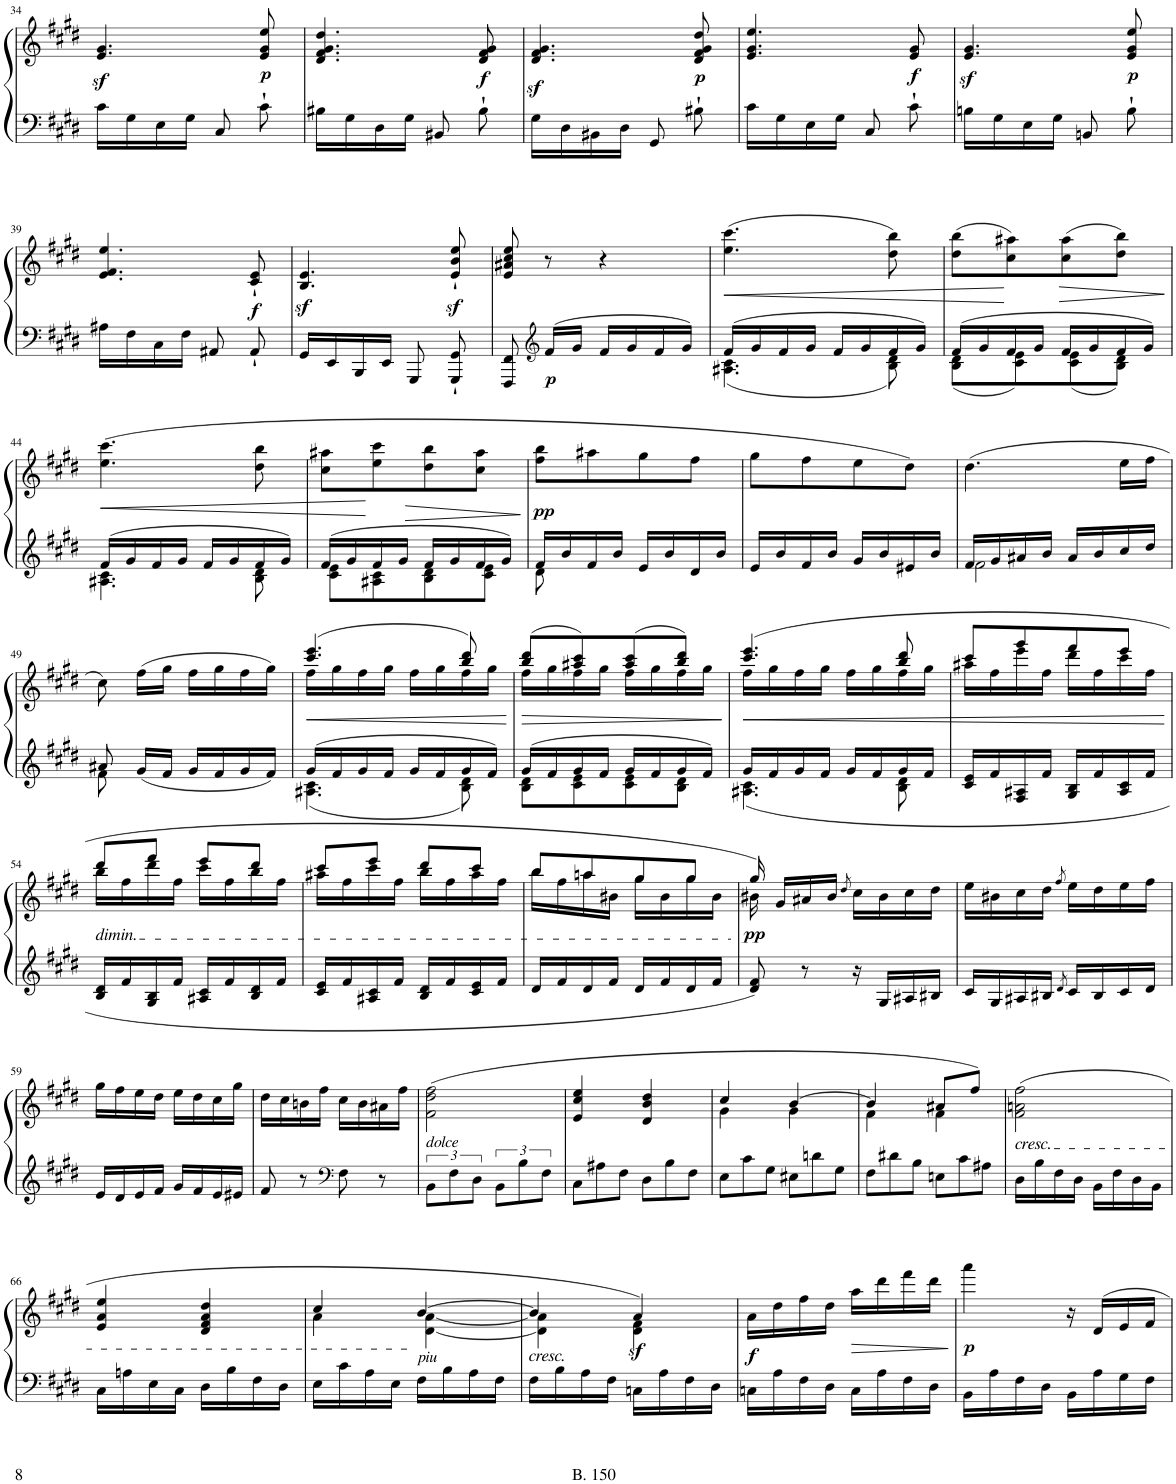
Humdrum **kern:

**kern	**kern	**dynam
*part1	*part1	*part1
*staff2	*staff1	*staff1/2
*I"Piano	*	*
*I'Pno.	*	*
!!LO:PB:g=z
*clefF4	*clefG2	*
*k[f#c#g#d#]	*k[f#c#g#d#]	*
*M2/4	*M2/4	*
=34	=34	=34
16c#\LL	4.e/z< 4.g#/z<	.
16G#\	.	.
16E\	.	.
16G#\JJ	.	.
8C#/	.	.
!	!	!LO:DY:b
8c#`\	8e/`> 8g#/`> 8ee/`>	p
=35	=35	=35
16B#X\LL	4.d#/ 4.f#/ 4.g#/ 4.dd#/	.
16G#\	.	.
16D#\	.	.
16G#\JJ	.	.
8BB#X/	.	.
!	!	!LO:DY:b
8B#`\	8d#/`> 8f#/`> 8g#/`>	f
=36	=36	=36
16G#\LL	4.d#/z< 4.f#/z< 4.g#/z<	.
16D#\	.	.
16BB#X\	.	.
16D#\JJ	.	.
8GG#/	.	.
!	!	!LO:DY:b
8B#X`\	8d#/`> 8f#/`> 8g#/`> 8dd#/`>	p
=37	=37	=37
16c#\LL	4.e/ 4.g#/ 4.ee/	.
16G#\	.	.
16E\	.	.
16G#\JJ	.	.
8C#/	.	.
!	!	!LO:DY:b
8c#`\	8e/`> 8g#/`>	f
=38	=38	=38
16Bn\LL	4.e/z<^ 4.g#/z<^	.
16G#\	.	.
16E\	.	.
16G#\JJ	.	.
8BBn/	.	.
!	!	!LO:DY:b
8B`\	8e/`> 8g#/`> 8ee/`>	p
!!LO:LB:g=z
=39	=39	=39
16A#X\LL	4.e/ 4.f#/ 4.ee/	.
16F#\	.	.
16C#\	.	.
16F#\JJ	.	.
8AA#X/	.	.
!	!	!LO:DY:b
8AA#`/	8c#/` 8e/`	f
=40	=40	=40
16GG#/LL	4.B/z<^ 4.e/z<^	.
16EE/	.	.
16BBB/	.	.
16EE/JJ	.	.
8GGG#/	.	.
8GGG#/` 8GG#/`	8e/z<`^ 8b/z<`^ 8ee/z<`^	.
=41	=41	=41
8FFF#/^ 8FF#/^	8e/^ 8a#X/^ 8cc#/^ 8ee/^	.
*clefG2	*	*
!	!	!LO:DY:b=2
16f#/LL	8r	p
16g#/JJ	.	.
16f#/LL	4r	.
16g#/	.	.
16f#/	.	.
16g#/JJ	.	.
=42	=42	=42
*^	*	*
!	!	!	!LO:HP:b
16f#/LL	4.A#X\ 4.c#\	(4.ee\ 4.ccc#\	<
16g#/	.	.	.
16f#/	.	.	.
16g#/JJ	.	.	.
16f#/LL	.	.	.
16g#/	.	.	.
16f#/	8B\ 8d#\	8dd#\ 8bb\)	.
16g#/JJ	.	.	.
=43	=43	=43	=43
16f#/LL	8B\ 8d#\L	(8dd#\ 8bb\L	.
16g#/	.	.	.
16f#/	8c#\ 8e\	8cc#\ 8aa#X\)	[
16g#/JJ	.	.	.
!	!	!	!LO:HP:b
16f#/LL	8c#\ 8e\	(8cc#\ 8aa#\	>
16g#/	.	.	.
16f#/	8B\ 8d#\J	8dd#\ 8bb\J)	.
16g#/JJ	.	.	.
*v	*v	*	*
.	.	]
!!LO:LB:g=z
=44	=44	=44
*^	*	*
!	!	!	!LO:HP:b
16f#/LL	4.A#X\ 4.c#\	(4.ee\ 4.ccc#\	<
16g#/	.	.	.
16f#/	.	.	.
16g#/JJ	.	.	.
16f#/LL	.	.	.
16g#/	.	.	.
16f#/	8B\ 8d#\	8dd#\ 8bb\	.
16g#/JJ	.	.	.
=45	=45	=45	=45
16f#/LL	8c#\ 8e\L	8cc#\ 8aa#X\L	.
16g#/	.	.	.
16f#/	8A#X\ 8c#\	8ee\ 8ccc#\	[
16g#/JJ	.	.	.
!	!	!	!LO:HP:b
16f#/LL	8B\ 8d#\	8dd#\ 8bb\	>
16g#/	.	.	.
16f#/	8c#\ 8e\J	8cc#\ 8aa#\J	.
16g#/JJ	.	.	.
*v	*v	*	*
.	.	]
=46	=46	=46
*^	*	*
!	!	!	!LO:DY:b
16f#/LL	8d#\	8ff#\ 8bb\L	pp
16b/	.	.	.
16f#/	4.ryy	8aa#X\	.
16b/JJ	.	.	.
16e/LL	.	8gg#\	.
16b/	.	.	.
16d#/	.	8ff#\J	.
16b/JJ	.	.	.
*v	*v	*	*
=47	=47	=47
16e/LL	8gg#\L	.
16b/	.	.
16f#/	8ff#\	.
16b/JJ	.	.
16g#/LL	8ee\	.
16b/	.	.
16e#X/	8dd#\J)	.
16b/JJ	.	.
=48	=48	=48
*^	*	*
16f#/LL	2f#\	(4.dd#\	.
16g#/	.	.	.
16a#X/	.	.	.
16b/JJ	.	.	.
16a#/LL	.	.	.
16b/	.	.	.
16cc#/	.	16ee\LL	.
16dd#/JJ	.	16ff#\JJ	.
!!LO:LB:g=z
=49	=49	=49	=49
8a#X/	8f#\	8cc#\)	.
16g#/LL	4.ryy	(16ff#\LL	.
16f#/JJ	.	16gg#\JJ	.
16g#/LL	.	16ff#\LL	.
16f#/	.	16gg#\	.
16g#/	.	16ff#\	.
16f#/JJ	.	16gg#\JJ)	.
=50	=50	=50	=50
!	!	!	!LO:HP:b
*	*	*^	*
16g#/LL	4.A#X\ 4.c#\	(4.ccc#/ 4.eee/	16ff#\LL	<
16f#/	.	.	16gg#\	.
16g#/	.	.	16ff#\	.
16f#/JJ	.	.	16gg#\JJ	.
16g#/LL	.	.	16ff#\LL	.
16f#/	.	.	16gg#\	.
16g#/	8B\ 8d#\	8bb/ 8ddd#/)	16ff#\	.
16f#/JJ	.	.	16gg#\JJ	.
*v	*v	*	*	*
*	*v	*v	*
.	.	[
=51	=51	=51
*^	*	*
!	!	!	!LO:HP:b
*	*	*^	*
16g#/LL	8B\ 8d#\L	(8bb/ 8ddd#/L	16ff#\LL	>
16f#/	.	.	16gg#\	.
16g#/	8c#\ 8e\	8aa#X/ 8ccc#/)	16ff#\	.
16f#/JJ	.	.	16gg#\JJ	.
16g#/LL	8c#\ 8e\	(8aa#/ 8ccc#/	16ff#\LL	.
16f#/	.	.	16gg#\	.
16g#/	8B\ 8d#\J	8bb/ 8ddd#/J)	16ff#\	.
16f#/JJ	.	.	16gg#\JJ	.
*v	*v	*	*	*
*	*v	*v	*
.	.	]
=52	=52	=52
*^	*	*
!	!	!	!LO:HP:b
*	*	*^	*
16g#/LL	4.A#X\ 4.c#\	(4.ccc#/ 4.eee/	16ff#\LL	<
16f#/	.	.	16gg#\	.
16g#/	.	.	16ff#\	.
16f#/JJ	.	.	16gg#\JJ	.
16g#/LL	.	.	16ff#\LL	.
16f#/	.	.	16gg#\	.
16g#/	8B\ 8d#\	8bb/ 8ddd#/	16ff#\	.
16f#/JJ	.	.	16gg#\JJ	.
*v	*v	*	*	*
=53	=53	=53	=53
16c#/ 16e/LL	8ccc#/L	16aa#X\LL	.
16f#/	.	16ff#\	.
16F#/ 16A#X/	8ggg#/	16eee\	.
16f#/JJ	.	16ff#\JJ	.
16G#/ 16B/LL	8fff#/	16ddd#\LL	.
16f#/	.	16ff#\	.
16A#/ 16c#/	8eee/J	16ccc#\	.
16f#/JJ	.	16ff#\JJ	.
*	*v	*v	*
.	.	[
!!LO:LB:g=z
=54	=54	=54
*	*^	*
!	!LO:TX:b:i:t=dimin.	!	!
16B/ 16d#/LL	8ddd#/L	16bb\LL	.
16f#/	.	16ff#\	.
16G#/ 16B/	8fff#/J	16ddd#\	.
16f#/JJ	.	16ff#\JJ	.
16A#X/ 16c#/LL	8eee/L	16ccc#\LL	.
16f#/	.	16ff#\	.
16B/ 16d#/	8ddd#/J	16bb\	.
16f#/JJ	.	16ff#\JJ	.
=55	=55	=55	=55
16c#/ 16e/LL	8ccc#/L	16aa#X\LL	.
16f#/	.	16ff#\	.
16A#X/ 16c#/	8eee/J	16ccc#\	.
16f#/JJ	.	16ff#\JJ	.
16B/ 16d#/LL	8ddd#/L	16bb\LL	.
16f#/	.	16ff#\	.
16c#/ 16e/	8ccc#/J	16aa#\	.
16f#/JJ	.	16ff#\JJ	.
=56	=56	=56	=56
16d#/LL	8bb/L	16bb\LL	.
16f#/	.	16ff#\	.
16d#/	8aan/	16aa\	.
16f#/JJ	.	16b#X\JJ	.
16d#/LL	8gg#/	16gg#\LL	.
16f#/	.	16b#\	.
16d#/	8gg#/J	16gg#\	.
16f#/JJ	.	16b#\JJ	.
=57	=57	=57	=57
!	!	!	!LO:DY:b
8d#/ 8f#/	16gg#/)	16b#X\	pp
.	16g#/LL	4..ryy	.
8r	16a#X/	.	.
.	16b#/JJ	.	.
.	8qdd#/	.	.
16r	16cc#\LL	.	.
16G#/LL	16b#\	.	.
16A#X/	16cc#\	.	.
16B#X/JJ	16dd#\JJ	.	.
*	*v	*v	*
=58	=58	=58
16c#/LL	16ee\LL	.
16G#/	16b#X\	.
16A#X/	16cc#\	.
16B#X/JJ	16dd#\JJ	.
8qd#/	8qff#/	.
16c#/LL	16ee\LL	.
16B#/	16dd#\	.
16c#/	16ee\	.
16d#/JJ	16ff#\JJ	.
!!LO:LB:g=z
=59	=59	=59
16e/LL	16gg#\LL	.
16d#/	16ff#\	.
16e/	16ee\	.
16f#/JJ	16dd#\JJ	.
16g#/LL	16ee\LL	.
16f#/	16dd#\	.
16e/	16cc#\	.
16e#X/JJ	16gg#\JJ	.
=60	=60	=60
8f#/	16dd#\LL	.
.	16cc#\	.
8r	16bn\	.
.	16ff#\JJ	.
*clefF4	*	*
8F#\	16cc#\LL	.
.	16b\	.
8r	16a#X\	.
.	16ff#\JJ	.
=61	=61	=61
!	!LO:TX:b:i:t=dolce	!
12BB\L	(2f#\ 2dd#\ 2ff#\	.
12F#\	.	.
12D#\J	.	.
12BB\L	.	.
12B\	.	.
12F#\J	.	.
=62	=62	=62
*Xbrackettup	*	*
12C#\L	4e/ 4cc#/ 4ee/	.
12A#X\	.	.
12F#\J	.	.
12D#\L	4d#/ 4b/ 4dd#/	.
12B\	.	.
12F#\J	.	.
=63	=63	=63
*	*^	*
12E\L	4cc#/	4g#\	.
12c#\	.	.	.
12G#\J	.	.	.
12E#X\L	[4b/	4g#\	.
12dn\	.	.	.
12G#\J	.	.	.
=64	=64	=64	=64
12F#\L	4b/]	4f#\	.
12d#X\	.	.	.
12B\J	.	.	.
12En\L	8a#X/L	4f#\	.
12c#\	.	.	.
.	8ff#/J)	.	.
12A#X\J	.	.	.
*	*v	*v	*
=65	=65	=65
!	!LO:TX:b:i:t=cresc.	!
16D#\LL	(2f#\ 2an\ 2ff#\	.
16B\	.	.
16F#\	.	.
16D#\JJ	.	.
16BB\LL	.	.
16F#\	.	.
16D#\	.	.
16BB\JJ	.	.
!!LO:LB:g=z
=66	=66	=66
16C#\LL	4e/ 4a/ 4ee/	.
16An\	.	.
16E\	.	.
16C#\JJ	.	.
16D#\LL	4d#/ 4f#/ 4a/ 4dd#/	.
16B\	.	.
16F#\	.	.
16D#\JJ	.	.
=67	=67	=67
*	*^	*
16E\LL	4cc#/	4a\	.
16c#\	.	.	.
16A\	.	.	.
16E\JJ	.	.	.
!	!LO:TX:b:i:t=piu	!	!
16F#\LL	[4b/	[4d#\ [4a\	.
16B\	.	.	.
16A\	.	.	.
16F#\JJ	.	.	.
=68	=68	=68	=68
!	!LO:TX:b:i:t=cresc.	!	!
16F#\LL	4b/]	4d#\] 4a\]	.
16B\	.	.	.
16A\	.	.	.
16F#\JJ	.	.	.
!	!	!	!LO:DY:b
16Cn\LL	4a/)	4d#\ 4f#\	sf
16A\	.	.	.
16F#\	.	.	.
16D#\JJ	.	.	.
*	*v	*v	*
=69	=69	=69
!	!	!LO:DY:b
16Cn\LL	16a\LL	f
16A\	16dd#\	.
16F#\	16ff#\	.
16D#\JJ	16dd#\JJ	.
!	!	!LO:HP:b
16C\LL	16aa\LL	>
16A\	16ddd#\	.
16F#\	16fff#\	.
16D#\JJ	16ddd#\JJ	.
.	.	]
=70	=70	=70
!	!	!LO:DY:b
16BB\LL	4aaa\	p
16A\	.	.
16F#\	.	.
16D#\JJ	.	.
16BB\LL	16r	.
16A\	16d#/LL	.
16G#\	16e/	.
16F#\JJ	16f#/JJ	.
=	=	=
*-	*-	*-
